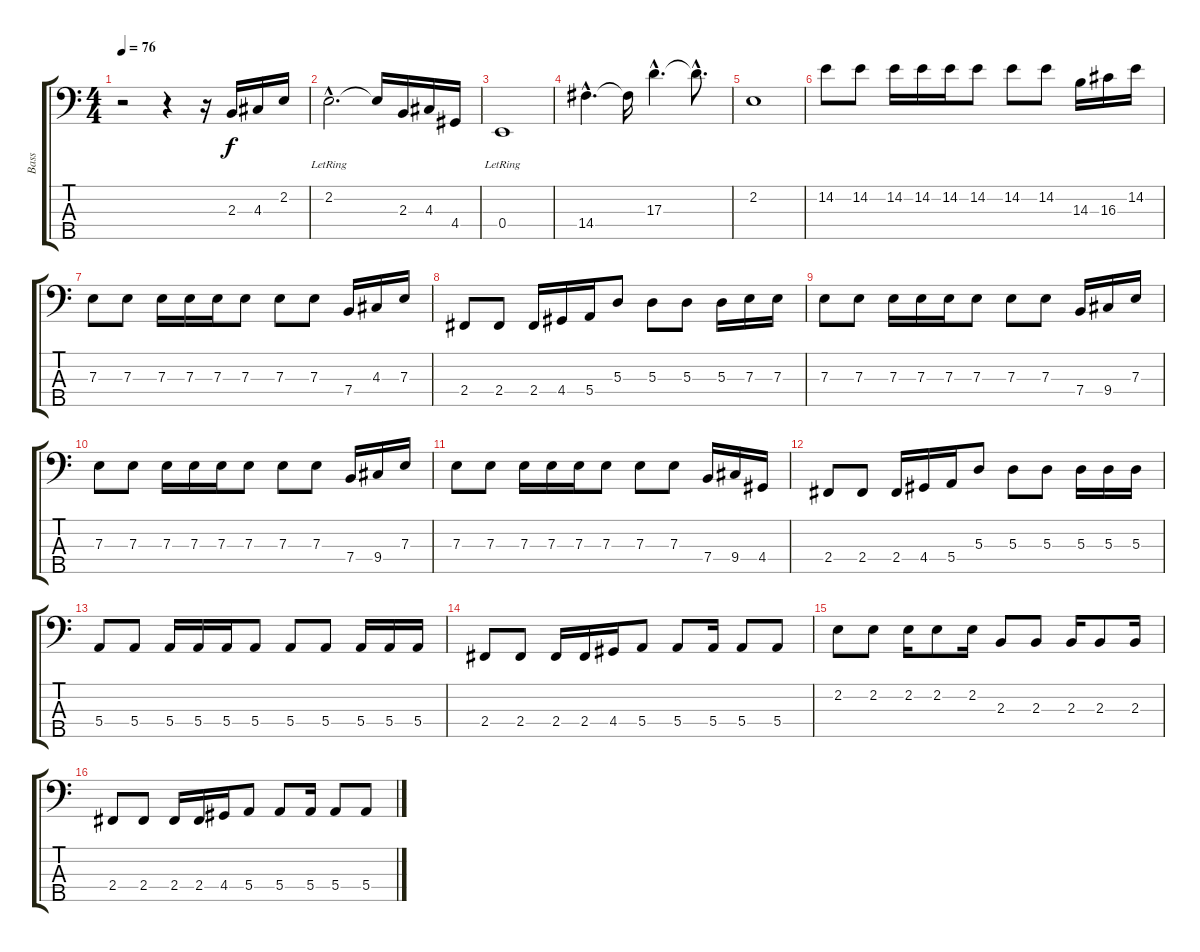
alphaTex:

\track ("Bass" "Bass") {instrument electricbassfinger}
\staff {score tabs}
\tuning (G2 D2 A1 E1 B0) {hide}
\ts (4 4)
\tempo 76
\clef f4
\ks c
r.2{dy f instrument electricbassfinger} r.4 r.16 2.3.16 4.3.16 2.2.16 |
2.2{hac lr}.2{d} 2.2{t}.16 2.3.16 4.3.16 4.4.16 |
0.4{lr}.1 |
14.4{hac}.4{d} 14.4{t}.16 17.3{hac}.4{d} 17.3{hac t}.8{d} |
2.2.1 |
14.2.8 14.2.8 14.2.16 14.2.16 14.2.16 14.2.8 14.2.8 14.2.8 14.3.16 16.3.16 14.2.16 |
7.3.8 7.3.8 7.3.16 7.3.16 7.3.16 7.3.8 7.3.8 7.3.8 7.4.16 4.3.16 7.3.16 |
2.4.8 2.4.8 2.4.16 4.4.16 5.4.16 5.3.8 5.3.8 5.3.8 5.3.16 7.3.16 7.3.16 |
7.3.8 7.3.8 7.3.16 7.3.16 7.3.16 7.3.8 7.3.8 7.3.8 7.4.16 9.4.16 7.3.16 |
7.3.8 7.3.8 7.3.16 7.3.16 7.3.16 7.3.8 7.3.8 7.3.8 7.4.16 9.4.16 7.3.16 |
7.3.8 7.3.8 7.3.16 7.3.16 7.3.16 7.3.8 7.3.8 7.3.8 7.4.16 9.4.16 4.4.16 |
2.4.8 2.4.8 2.4.16 4.4.16 5.4.16 5.3.8 5.3.8 5.3.8 5.3.16 5.3.16 5.3.16 |
5.4.8 5.4.8 5.4.16 5.4.16 5.4.16 5.4.8 5.4.8 5.4.8 5.4.16 5.4.16 5.4.16 |
2.4.8 2.4.8 2.4.16 2.4.16 4.4.16 5.4.8 5.4.8 5.4.16 5.4.8 5.4.8 |
2.2.8 2.2.8 2.2.16 2.2.8 2.2.16 2.3.8 2.3.8 2.3.16 2.3.8 2.3.16 |
2.4.8 2.4.8 2.4.16 2.4.16 4.4.16 5.4.8 5.4.8 5.4.16 5.4.8 5.4.8
